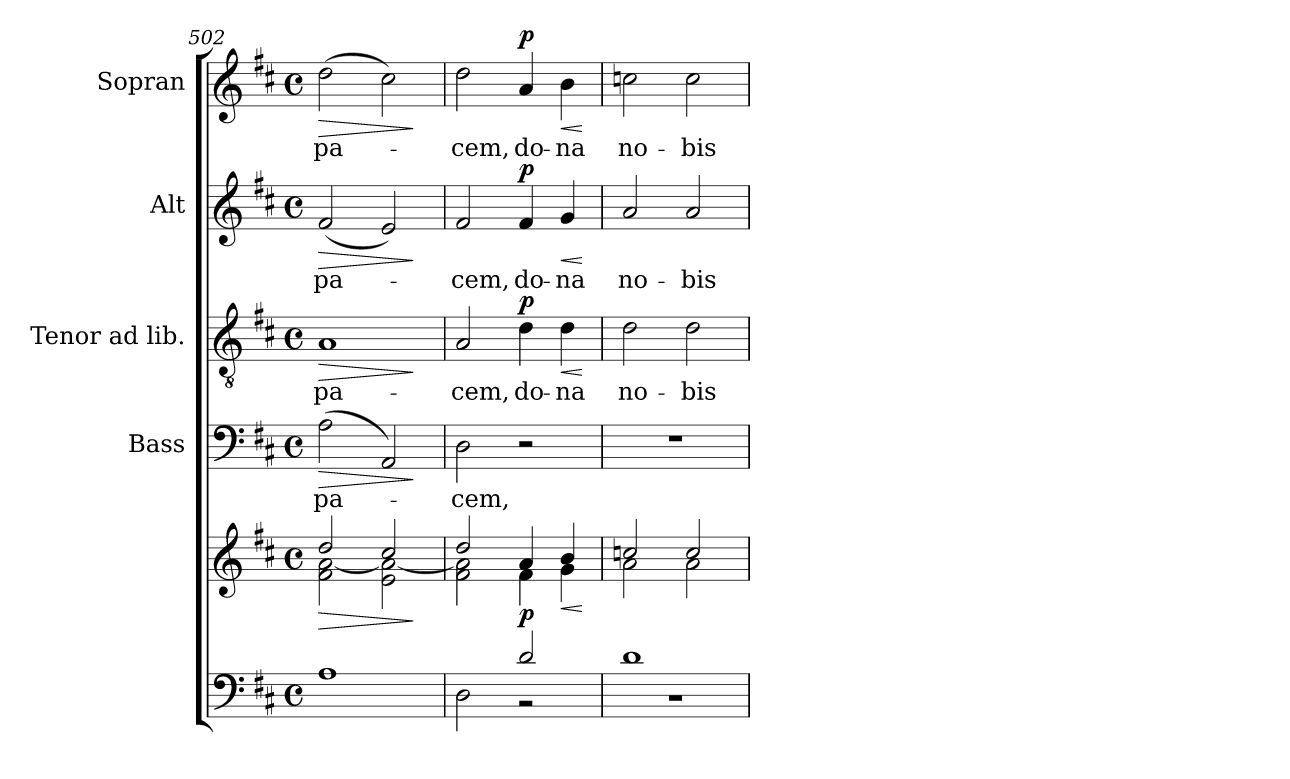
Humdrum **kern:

**kern	**kern	**dynam	**kern	**text	**dynam	**kern	**text	**dynam	**kern	**text	**dynam	**kern	**text	**dynam
*part5	*part5	*part5	*part4	*part4	*part4	*part3	*part3	*part3	*part2	*part2	*part2	*part1	*part1	*part1
*staff6	*staff5	*staff5/6	*staff4	*staff4	*staff4	*staff3	*staff3	*staff3	*staff2	*staff2	*staff2	*staff1	*staff1	*staff1
*	*	*	*I"Bass	*	*	*I"Tenor ad lib.	*	*	*I"Alt	*	*	*I"Sopran	*	*
*	*	*	*I'B.	*	*	*I'T.	*	*	*I'A.	*	*	*I'S.	*	*
*clefF4	*clefG2	*	*clefF4	*	*	*clefGv2	*	*	*clefG2	*	*	*clefG2	*	*
*k[f#c#]	*k[f#c#]	*	*k[f#c#]	*	*	*k[f#c#]	*	*	*k[f#c#]	*	*	*k[f#c#]	*	*
*D:	*D:	*	*D:	*	*	*D:	*	*	*D:	*	*	*D:	*	*
*M4/4	*M4/4	*	*M4/4	*	*	*M4/4	*	*	*M4/4	*	*	*M4/4	*	*
*met(c)	*met(c)	*	*met(c)	*	*	*met(c)	*	*	*met(c)	*	*	*met(c)	*	*
=502	=502	=502	=502	=502	=502	=502	=502	=502	=502	=502	=502	=502	=502	=502
!	!	!LO:HP:b	!	!LO:LY:b	!LO:HP:b	!	!LO:LY:b	!LO:HP:b	!	!LO:LY:b	!LO:HP:b	!	!LO:LY:b	!LO:HP:b
*	*^	*	*	*	*	*	*	*	*	*	*	*	*	*
1A	2dd/	2f#\ [<2a\	>	(>2A\	pa-	>	1A	pa-	>	(<2f#/	pa-	>	(>2dd\	pa-	>
.	2cc#/	2e\ 2a\_	.	2AA/)	.	.	.	.	.	2e/)	.	.	2cc#\)	.	.
*	*v	*v	*	*	*	*	*	*	*	*	*	*	*	*	*
.	.	]	.	.	]	.	.	]	.	.	]	.	.	]
!!LO:LB:g=z
=503	=503	=503	=503	=503	=503	=503	=503	=503	=503	=503	=503	=503	=503	=503
*^	*^	*	*	*	*	*	*	*	*	*	*	*	*	*
!	!	!	!	!	!	!LO:LY:b	!	!	!LO:LY:b	!	!	!LO:LY:b	!	!	!LO:LY:b	!
2ryy	2D\	2dd/	2f#\ 2a\]	.	2D\	-cem,	.	2A/	-cem,	.	2f#/	-cem,	.	2dd\	-cem,	.
!	!	!	!	!LO:DY:b	!	!	!	!	!LO:LY:b	!LO:DY:a	!	!LO:LY:b	!LO:DY:a	!	!LO:LY:b	!LO:DY:a
2d/	2r	4a/	4f#\	p	2r	.	.	4d\	do-	p	4f#/	do-	p	4a/	do-	p
!	!	!	!	!LO:HP:b	!	!	!	!	!LO:LY:b	!LO:HP:b	!	!LO:LY:b	!LO:HP:b	!	!LO:LY:b	!LO:HP:b
.	.	4b/	4g\	<	.	.	.	4d\	-na	<	4g/	-na	<	4b\	-na	<
*v	*v	*	*	*	*	*	*	*	*	*	*	*	*	*	*	*
*	*v	*v	*	*	*	*	*	*	*	*	*	*	*	*	*
.	.	[	.	.	.	.	.	[	.	.	[	.	.	[
=504	=504	=504	=504	=504	=504	=504	=504	=504	=504	=504	=504	=504	=504	=504
*^	*^	*	*	*	*	*	*	*	*	*	*	*	*	*
!	!	!	!	!	!	!	!	!	!LO:LY:b	!	!	!LO:LY:b	!	!	!LO:LY:b	!
1d	1r	2ccn/	2a\	.	1r	.	.	2d\	no-	.	2a/	no-	.	2ccn\	no-	.
!	!	!	!	!	!	!	!	!	!LO:LY:b	!	!	!LO:LY:b	!	!	!LO:LY:b	!
.	.	2cc/	2a\	.	.	.	.	2d\	-bis	.	2a/	-bis	.	2cc\	-bis	.
*v	*v	*	*	*	*	*	*	*	*	*	*	*	*	*	*	*
*	*v	*v	*	*	*	*	*	*	*	*	*	*	*	*	*
=	=	=	=	=	=	=	=	=	=	=	=	=	=	=
*-	*-	*-	*-	*-	*-	*-	*-	*-	*-	*-	*-	*-	*-	*-
